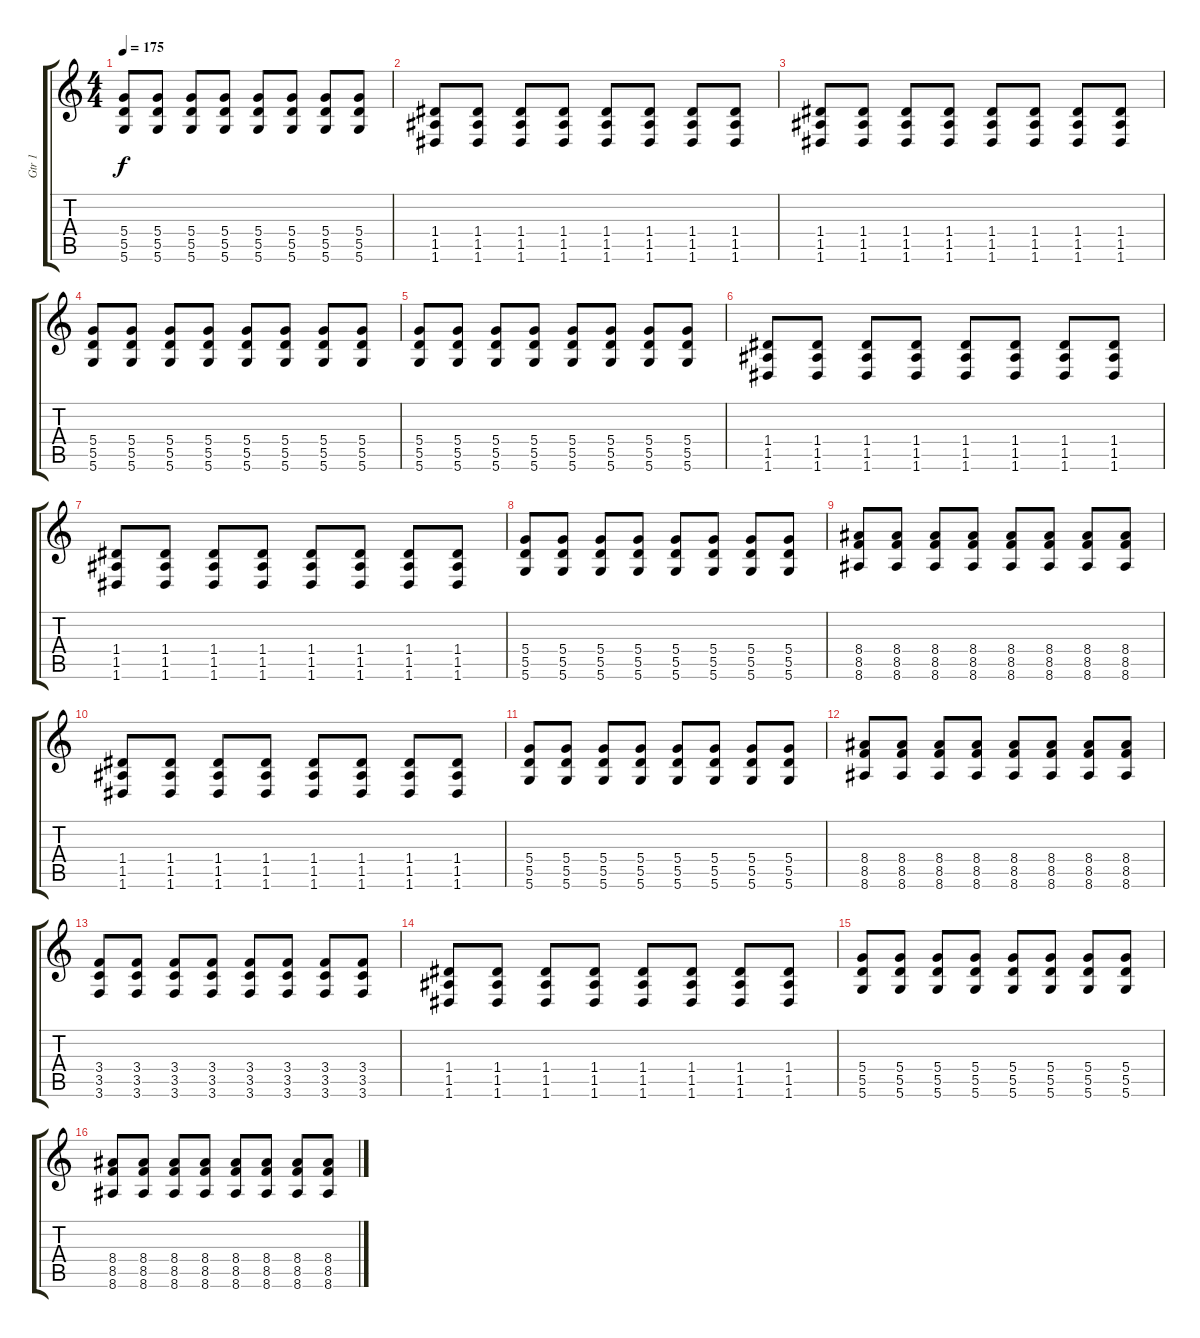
\track ("Gtr 1" "Gtr 1") {instrument distortionguitar}
\staff {score tabs}
\tuning (E4 B3 G3 D3 A2 D2) {hide}
\ts (4 4)
\tempo 175
\clef g2
\ks c
(5.4 5.5 5.6).8{dy f} (5.4 5.5 5.6).8 (5.4 5.5 5.6).8 (5.4 5.5 5.6).8 (5.4 5.5 5.6).8 (5.4 5.5 5.6).8 (5.4 5.5 5.6).8 (5.4 5.5 5.6).8 |
(1.4 1.5 1.6).8 (1.4 1.5 1.6).8 (1.4 1.5 1.6).8 (1.4 1.5 1.6).8 (1.4 1.5 1.6).8 (1.4 1.5 1.6).8 (1.4 1.5 1.6).8 (1.4 1.5 1.6).8 |
(1.4 1.5 1.6).8 (1.4 1.5 1.6).8 (1.4 1.5 1.6).8 (1.4 1.5 1.6).8 (1.4 1.5 1.6).8 (1.4 1.5 1.6).8 (1.4 1.5 1.6).8 (1.4 1.5 1.6).8 |
(5.4 5.5 5.6).8 (5.4 5.5 5.6).8 (5.4 5.5 5.6).8 (5.4 5.5 5.6).8 (5.4 5.5 5.6).8 (5.4 5.5 5.6).8 (5.4 5.5 5.6).8 (5.4 5.5 5.6).8 |
(5.4 5.5 5.6).8 (5.4 5.5 5.6).8 (5.4 5.5 5.6).8 (5.4 5.5 5.6).8 (5.4 5.5 5.6).8 (5.4 5.5 5.6).8 (5.4 5.5 5.6).8 (5.4 5.5 5.6).8 |
(1.4 1.5 1.6).8 (1.4 1.5 1.6).8 (1.4 1.5 1.6).8 (1.4 1.5 1.6).8 (1.4 1.5 1.6).8 (1.4 1.5 1.6).8 (1.4 1.5 1.6).8 (1.4 1.5 1.6).8 |
(1.4 1.5 1.6).8 (1.4 1.5 1.6).8 (1.4 1.5 1.6).8 (1.4 1.5 1.6).8 (1.4 1.5 1.6).8 (1.4 1.5 1.6).8 (1.4 1.5 1.6).8 (1.4 1.5 1.6).8 |
(5.4 5.5 5.6).8 (5.4 5.5 5.6).8 (5.4 5.5 5.6).8 (5.4 5.5 5.6).8 (5.4 5.5 5.6).8 (5.4 5.5 5.6).8 (5.4 5.5 5.6).8 (5.4 5.5 5.6).8 |
(8.4 8.5 8.6).8 (8.4 8.5 8.6).8 (8.4 8.5 8.6).8 (8.4 8.5 8.6).8 (8.4 8.5 8.6).8 (8.4 8.5 8.6).8 (8.4 8.5 8.6).8 (8.4 8.5 8.6).8 |
(1.4 1.5 1.6).8 (1.4 1.5 1.6).8 (1.4 1.5 1.6).8 (1.4 1.5 1.6).8 (1.4 1.5 1.6).8 (1.4 1.5 1.6).8 (1.4 1.5 1.6).8 (1.4 1.5 1.6).8 |
(5.4 5.5 5.6).8 (5.4 5.5 5.6).8 (5.4 5.5 5.6).8 (5.4 5.5 5.6).8 (5.4 5.5 5.6).8 (5.4 5.5 5.6).8 (5.4 5.5 5.6).8 (5.4 5.5 5.6).8 |
(8.4 8.5 8.6).8 (8.4 8.5 8.6).8 (8.4 8.5 8.6).8 (8.4 8.5 8.6).8 (8.4 8.5 8.6).8 (8.4 8.5 8.6).8 (8.4 8.5 8.6).8 (8.4 8.5 8.6).8 |
(3.4 3.5 3.6).8 (3.4 3.5 3.6).8 (3.4 3.5 3.6).8 (3.4 3.5 3.6).8 (3.4 3.5 3.6).8 (3.4 3.5 3.6).8 (3.4 3.5 3.6).8 (3.4 3.5 3.6).8 |
(1.4 1.5 1.6).8 (1.4 1.5 1.6).8 (1.4 1.5 1.6).8 (1.4 1.5 1.6).8 (1.4 1.5 1.6).8 (1.4 1.5 1.6).8 (1.4 1.5 1.6).8 (1.4 1.5 1.6).8 |
(5.4 5.5 5.6).8 (5.4 5.5 5.6).8 (5.4 5.5 5.6).8 (5.4 5.5 5.6).8 (5.4 5.5 5.6).8 (5.4 5.5 5.6).8 (5.4 5.5 5.6).8 (5.4 5.5 5.6).8 |
(8.4 8.5 8.6).8 (8.4 8.5 8.6).8 (8.4 8.5 8.6).8 (8.4 8.5 8.6).8 (8.4 8.5 8.6).8 (8.4 8.5 8.6).8 (8.4 8.5 8.6).8 (8.4 8.5 8.6).8
